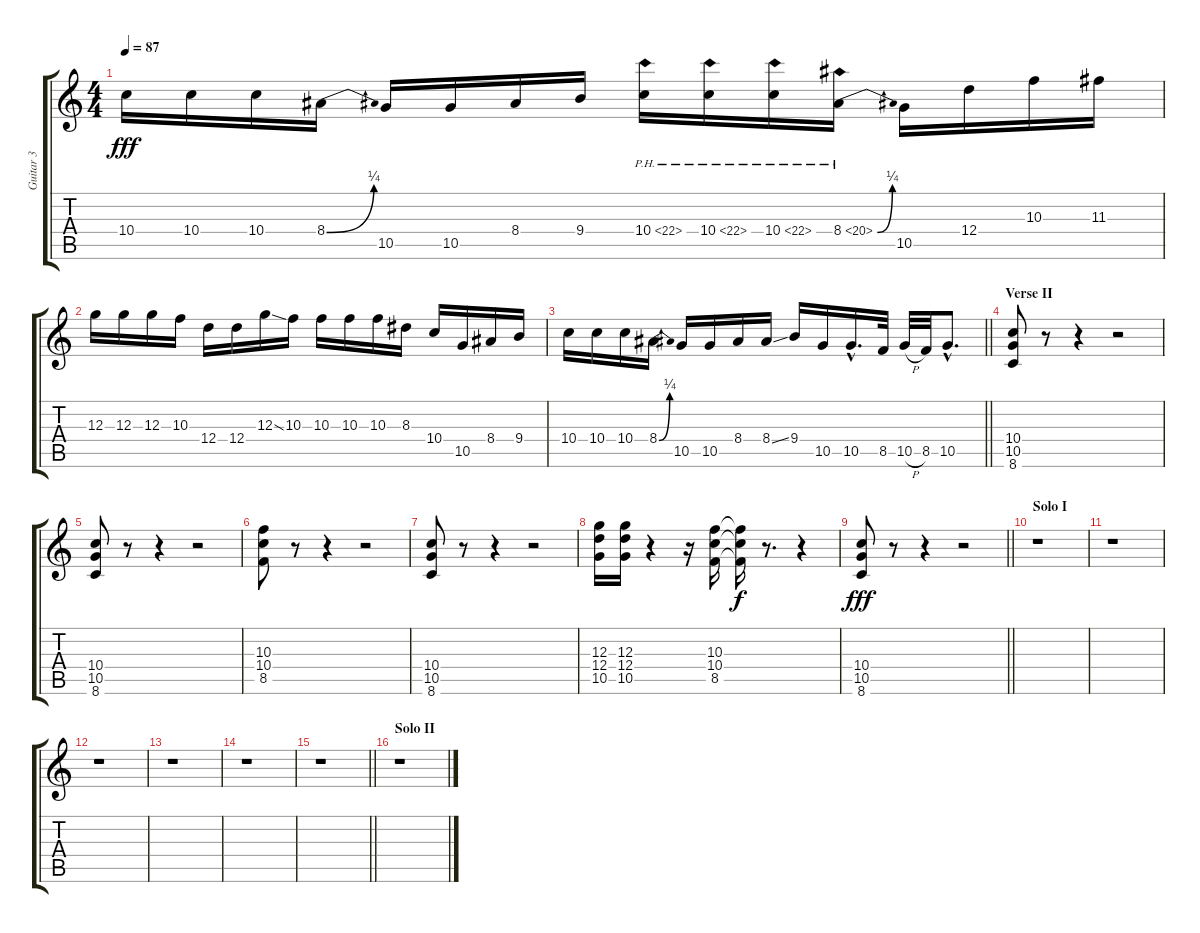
\track ("Guitar 3" "Guitar 3") {instrument distortionguitar}
\staff {score tabs}
\tuning (E4 B3 G3 D3 A2 E2) {hide}
\ts (4 4)
\tempo 87
\clef g2
\ks c
10.4.16{dy fff} 10.4.16 10.4.16 8.4{be (bend 0 0 60 1)}.16 10.5.16 10.5.16 8.4.16 9.4.16 10.4{ph 12}.16{volume 0} 10.4{ph 12}.16 10.4{ph 12}.16 8.4{be (bend 0 0 60 1) ph 12}.16 10.5.16{volume 13} 12.4.16 10.3.16 11.3.16 |
12.3.16 12.3.16 12.3.16 10.3.16 12.4.16 12.4.16 12.3{ss}.16 10.3.16 10.3.16 10.3.16 10.3.16 8.3.16 10.4.16 10.5.16 8.4.16 9.4.16 |
\barLineRight lightlight
10.4.16 10.4.16 10.4.16 8.4{be (bend 0 0 60 1)}.16 10.5.16 10.5.16 8.4.16 8.4{ss}.16 9.4.16 10.5.16 10.5{hac}.16{d} 8.5.32 10.5{h}.32 8.5.32 10.5{hac}.8{d} |
\section ("" "Verse II")
(10.4 10.5 8.6).8 r.8 r.4 r.2 |
(10.4 10.5 8.6).8 r.8 r.4 r.2 |
(10.3 10.4 8.5).8 r.8 r.4 r.2 |
(10.4 10.5 8.6).8 r.8 r.4 r.2 |
(12.3 12.4 10.5).16 (12.3 12.4 10.5).16 r.4 r.16 (10.3 10.4 8.5).16 (10.3{t} 10.4{t} 8.5{t}).16{dy f} r.8{d} r.4 |
\barLineRight lightlight
(10.4 10.5 8.6).8{dy fff} r.8 r.4 r.2 |
\section ("" "Solo I")
r.1 |
r.1 |
r.1 |
r.1 |
r.1 |
\barLineRight lightlight
r.1 |
\section ("" "Solo II")
r.1
